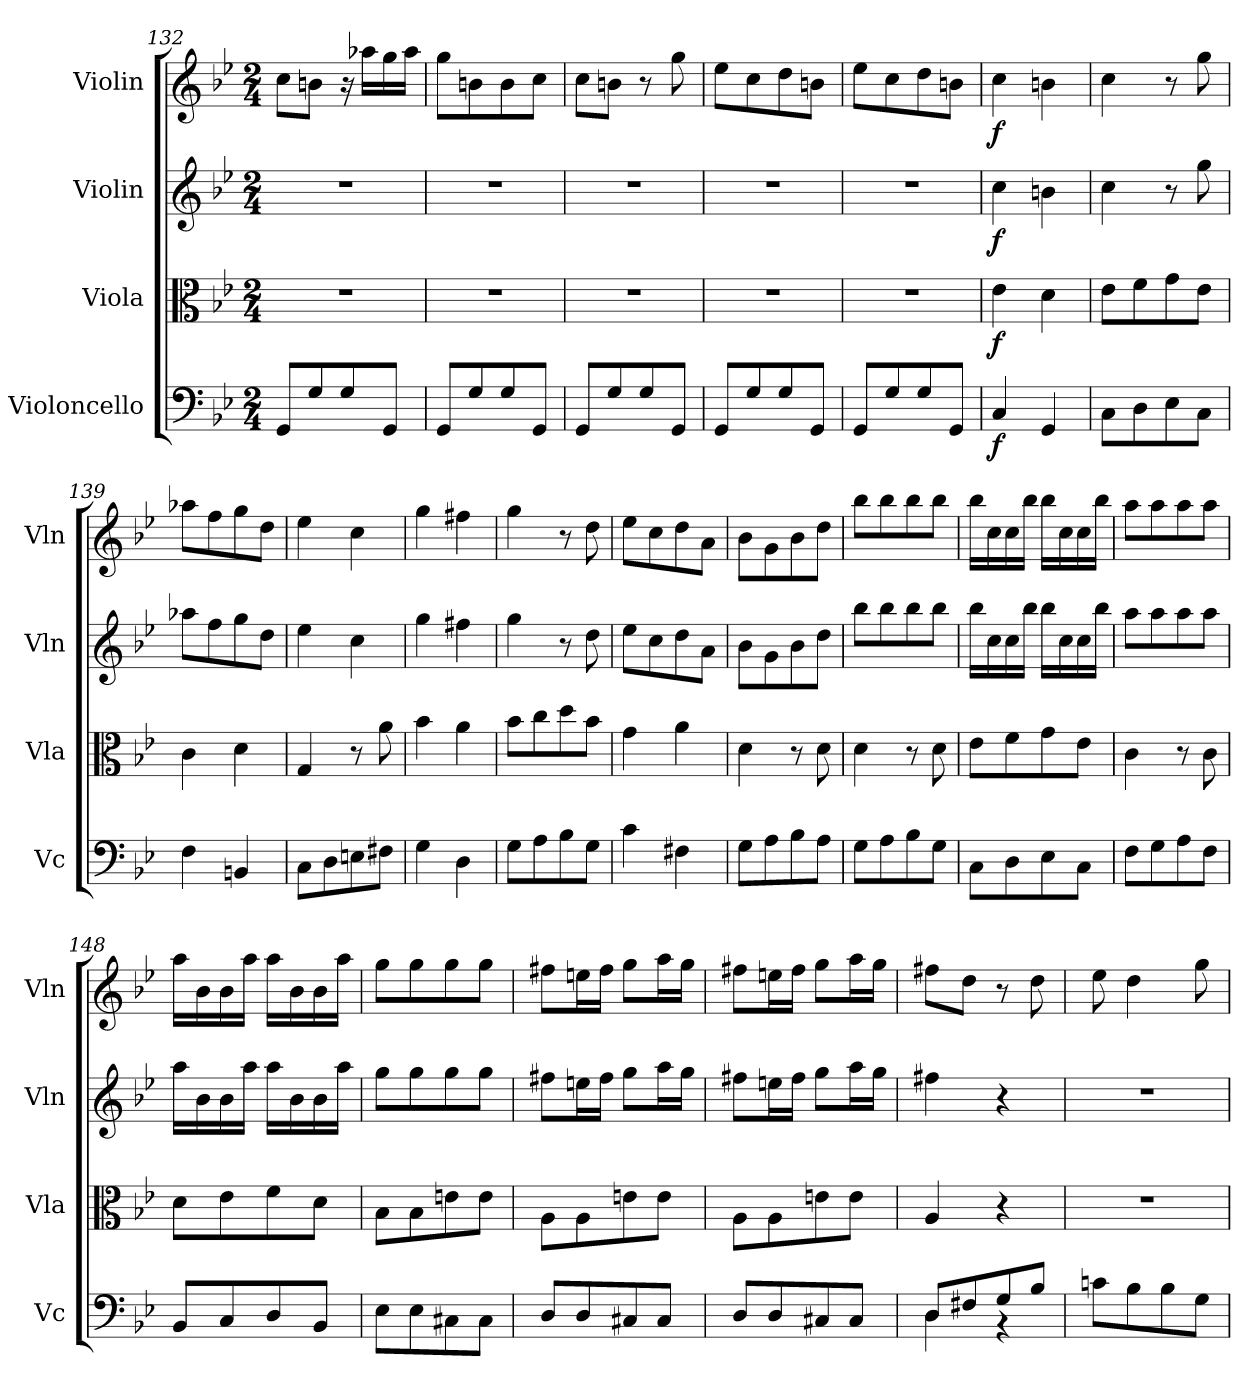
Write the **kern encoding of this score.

**kern	**dynam	**kern	**dynam	**kern	**dynam	**kern	**dynam
*part4	*part4	*part3	*part3	*part2	*part2	*part1	*part1
*staff4	*staff4	*staff3	*staff3	*staff2	*staff2	*staff1	*staff1
*I"Violoncello	*	*I"Viola	*	*I"Violin	*	*I"Violin	*
*I'Vc	*	*I'Vla	*	*I'Vln	*	*I'Vln	*
*clefF4	*	*clefC3	*	*clefG2	*	*clefG2	*
*k[b-e-]	*	*k[b-e-]	*	*k[b-e-]	*	*k[b-e-]	*
*M2/4	*	*M2/4	*	*M2/4	*	*M2/4	*
=132	=132	=132	=132	=132	=132	=132	=132
8GG/L	.	2r	.	2r	.	8cc\L	.
8G/	.	.	.	.	.	8bn\J	.
8G/	.	.	.	.	.	16r	.
.	.	.	.	.	.	16aa-X\LL	.
8GG/J	.	.	.	.	.	16gg\	.
.	.	.	.	.	.	16aa-\JJ	.
=133	=133	=133	=133	=133	=133	=133	=133
8GG/L	.	2r	.	2r	.	8gg\L	.
8G/	.	.	.	.	.	8bn\	.
8G/	.	.	.	.	.	8b\	.
8GG/J	.	.	.	.	.	8cc\J	.
=134	=134	=134	=134	=134	=134	=134	=134
8GG/L	.	2r	.	2r	.	8cc\L	.
8G/	.	.	.	.	.	8bn\J	.
8G/	.	.	.	.	.	8r	.
8GG/J	.	.	.	.	.	8gg\	.
=135	=135	=135	=135	=135	=135	=135	=135
8GG/L	.	2r	.	2r	.	8ee-\L	.
8G/	.	.	.	.	.	8cc\	.
8G/	.	.	.	.	.	8dd\	.
8GG/J	.	.	.	.	.	8bn\J	.
=136	=136	=136	=136	=136	=136	=136	=136
8GG/L	.	2r	.	2r	.	8ee-\L	.
8G/	.	.	.	.	.	8cc\	.
8G/	.	.	.	.	.	8dd\	.
8GG/J	.	.	.	.	.	8bn\J	.
=137	=137	=137	=137	=137	=137	=137	=137
4C/	f	4e-\	f	4cc\	f	4cc\	f
4GG/	.	4d\	.	4bn\	.	4bn\	.
=138	=138	=138	=138	=138	=138	=138	=138
8C\L	.	8e-\L	.	4cc\	.	4cc\	.
8D\	.	8f\	.	.	.	.	.
8E-\	.	8g\	.	8r	.	8r	.
8C\J	.	8e-\J	.	8gg\	.	8gg\	.
=139	=139	=139	=139	=139	=139	=139	=139
4F\	.	4c\	.	8aa-X\L	.	8aa-X\L	.
.	.	.	.	8ff\	.	8ff\	.
4BBn/	.	4d\	.	8gg\	.	8gg\	.
.	.	.	.	8dd\J	.	8dd\J	.
=140	=140	=140	=140	=140	=140	=140	=140
8C\L	.	4G/	.	4ee-\	.	4ee-\	.
8D\	.	.	.	.	.	.	.
8En\	.	8r	.	4cc\	.	4cc\	.
8F#X\J	.	8a\	.	.	.	.	.
=141	=141	=141	=141	=141	=141	=141	=141
4G\	.	4b-\	.	4gg\	.	4gg\	.
4D\	.	4a\	.	4ff#X\	.	4ff#X\	.
=142	=142	=142	=142	=142	=142	=142	=142
8G\L	.	8b-\L	.	4gg\	.	4gg\	.
8A\	.	8cc\	.	.	.	.	.
8B-\	.	8dd\	.	8r	.	8r	.
8G\J	.	8b-\J	.	8dd\	.	8dd\	.
=143	=143	=143	=143	=143	=143	=143	=143
4c\	.	4g\	.	8ee-\L	.	8ee-\L	.
.	.	.	.	8cc\	.	8cc\	.
4F#X\	.	4a\	.	8dd\	.	8dd\	.
.	.	.	.	8a\J	.	8a\J	.
=144	=144	=144	=144	=144	=144	=144	=144
8G\L	.	4d\	.	8b-\L	.	8b-\L	.
8A\	.	.	.	8g\	.	8g\	.
8B-\	.	8r	.	8b-\	.	8b-\	.
8A\J	.	8d\	.	8dd\J	.	8dd\J	.
=145	=145	=145	=145	=145	=145	=145	=145
8G\L	.	4d\	.	8bb-\L	.	8bb-\L	.
8A\	.	.	.	8bb-\	.	8bb-\	.
8B-\	.	8r	.	8bb-\	.	8bb-\	.
8G\J	.	8d\	.	8bb-\J	.	8bb-\J	.
=146	=146	=146	=146	=146	=146	=146	=146
8C\L	.	8e-\L	.	16bb-\LL	.	16bb-\LL	.
.	.	.	.	16cc\	.	16cc\	.
8D\	.	8f\	.	16cc\	.	16cc\	.
.	.	.	.	16bb-\JJ	.	16bb-\JJ	.
8E-\	.	8g\	.	16bb-\LL	.	16bb-\LL	.
.	.	.	.	16cc\	.	16cc\	.
8C\J	.	8e-\J	.	16cc\	.	16cc\	.
.	.	.	.	16bb-\JJ	.	16bb-\JJ	.
=147	=147	=147	=147	=147	=147	=147	=147
8F\L	.	4c\	.	8aa\L	.	8aa\L	.
8G\	.	.	.	8aa\	.	8aa\	.
8A\	.	8r	.	8aa\	.	8aa\	.
8F\J	.	8c\	.	8aa\J	.	8aa\J	.
=148	=148	=148	=148	=148	=148	=148	=148
8BB-/L	.	8d\L	.	16aa\LL	.	16aa\LL	.
.	.	.	.	16b-\	.	16b-\	.
8C/	.	8e-\	.	16b-\	.	16b-\	.
.	.	.	.	16aa\JJ	.	16aa\JJ	.
8D/	.	8f\	.	16aa\LL	.	16aa\LL	.
.	.	.	.	16b-\	.	16b-\	.
8BB-/J	.	8d\J	.	16b-\	.	16b-\	.
.	.	.	.	16aa\JJ	.	16aa\JJ	.
=149	=149	=149	=149	=149	=149	=149	=149
8E-\L	.	8B-\L	.	8gg\L	.	8gg\L	.
8E-\	.	8B-\	.	8gg\	.	8gg\	.
8C#X\	.	8en\	.	8gg\	.	8gg\	.
8C#\J	.	8e\J	.	8gg\J	.	8gg\J	.
=150	=150	=150	=150	=150	=150	=150	=150
8D/L	.	8A\L	.	8ff#X\L	.	8ff#X\L	.
8D/	.	8A\	.	16een\L	.	16een\L	.
.	.	.	.	16ff#\JJ	.	16ff#\JJ	.
8C#X/	.	8en\	.	8gg\L	.	8gg\L	.
8C#/J	.	8e\J	.	16aa\L	.	16aa\L	.
.	.	.	.	16gg\JJ	.	16gg\JJ	.
=151	=151	=151	=151	=151	=151	=151	=151
8D/L	.	8A\L	.	8ff#X\L	.	8ff#X\L	.
8D/	.	8A\	.	16een\L	.	16een\L	.
.	.	.	.	16ff#\JJ	.	16ff#\JJ	.
8C#X/	.	8en\	.	8gg\L	.	8gg\L	.
8C#/J	.	8e\J	.	16aa\L	.	16aa\L	.
.	.	.	.	16gg\JJ	.	16gg\JJ	.
=152	=152	=152	=152	=152	=152	=152	=152
*^	*	*	*	*	*	*	*
8D/L	4D\	.	4A/	.	4ff#X\	.	8ff#X\L	.
8F#X/	.	.	.	.	.	.	8dd\J	.
8G/	4r	.	4r	.	4r	.	8r	.
8B-/J	.	.	.	.	.	.	8dd\	.
*v	*v	*	*	*	*	*	*	*
=153	=153	=153	=153	=153	=153	=153	=153
8cn\L	.	2r	.	2r	.	8ee-\	.
8B-\	.	.	.	.	.	4dd\	.
8B-\	.	.	.	.	.	.	.
8G\J	.	.	.	.	.	8gg\	.
=	=	=	=	=	=	=	=
*-	*-	*-	*-	*-	*-	*-	*-
